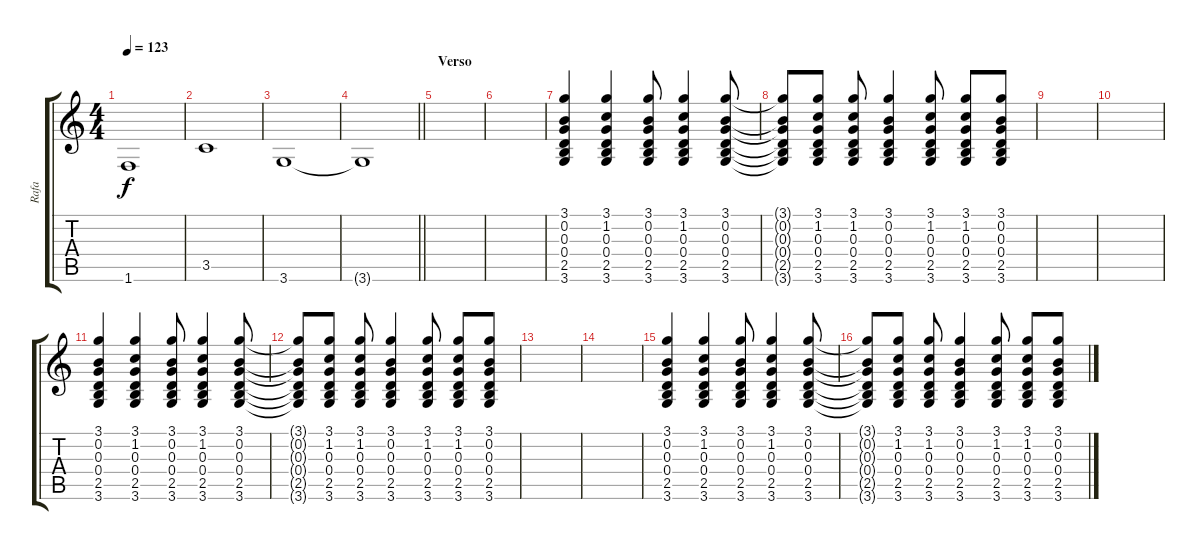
\track ("Rafa" "Rafa") {instrument distortionguitar}
\staff {score tabs}
\tuning (E4 B3 G3 D3 A2 E2) {hide}
\ts (4 4)
\tempo 123
\clef g2
\ks c
1.6.1{dy f} |
3.5.1 |
3.6.1{volume 2} |
\barLineRight lightlight
3.6{t}.1 |
\section ("" "Verso")
|
|
(3.1 0.2 0.3 0.4 2.5 3.6).4{volume 8 instrument electricguitarjazz} (3.1 1.2 0.3 0.4 2.5 3.6).4 (3.1 0.2 0.3 0.4 2.5 3.6).8 (3.1 1.2 0.3 0.4 2.5 3.6).4 (3.1 0.2 0.3 0.4 2.5 3.6).8 |
(3.1{t} 0.2{t} 0.3{t} 0.4{t} 2.5{t} 3.6{t}).8 (3.1 1.2 0.3 0.4 2.5 3.6).8 (3.1 1.2 0.3 0.4 2.5 3.6).8 (3.1 0.2 0.3 0.4 2.5 3.6).4 (3.1 1.2 0.3 0.4 2.5 3.6).8 (3.1 1.2 0.3 0.4 2.5 3.6).8 (3.1 0.2 0.3 0.4 2.5 3.6).8 |
|
|
(3.1 0.2 0.3 0.4 2.5 3.6).4 (3.1 1.2 0.3 0.4 2.5 3.6).4 (3.1 0.2 0.3 0.4 2.5 3.6).8 (3.1 1.2 0.3 0.4 2.5 3.6).4 (3.1 0.2 0.3 0.4 2.5 3.6).8 |
(3.1{t} 0.2{t} 0.3{t} 0.4{t} 2.5{t} 3.6{t}).8 (3.1 1.2 0.3 0.4 2.5 3.6).8 (3.1 1.2 0.3 0.4 2.5 3.6).8 (3.1 0.2 0.3 0.4 2.5 3.6).4 (3.1 1.2 0.3 0.4 2.5 3.6).8 (3.1 1.2 0.3 0.4 2.5 3.6).8 (3.1 0.2 0.3 0.4 2.5 3.6).8 |
|
|
(3.1 0.2 0.3 0.4 2.5 3.6).4 (3.1 1.2 0.3 0.4 2.5 3.6).4 (3.1 0.2 0.3 0.4 2.5 3.6).8 (3.1 1.2 0.3 0.4 2.5 3.6).4 (3.1 0.2 0.3 0.4 2.5 3.6).8 |
(3.1{t} 0.2{t} 0.3{t} 0.4{t} 2.5{t} 3.6{t}).8 (3.1 1.2 0.3 0.4 2.5 3.6).8 (3.1 1.2 0.3 0.4 2.5 3.6).8 (3.1 0.2 0.3 0.4 2.5 3.6).4 (3.1 1.2 0.3 0.4 2.5 3.6).8 (3.1 1.2 0.3 0.4 2.5 3.6).8 (3.1 0.2 0.3 0.4 2.5 3.6).8
